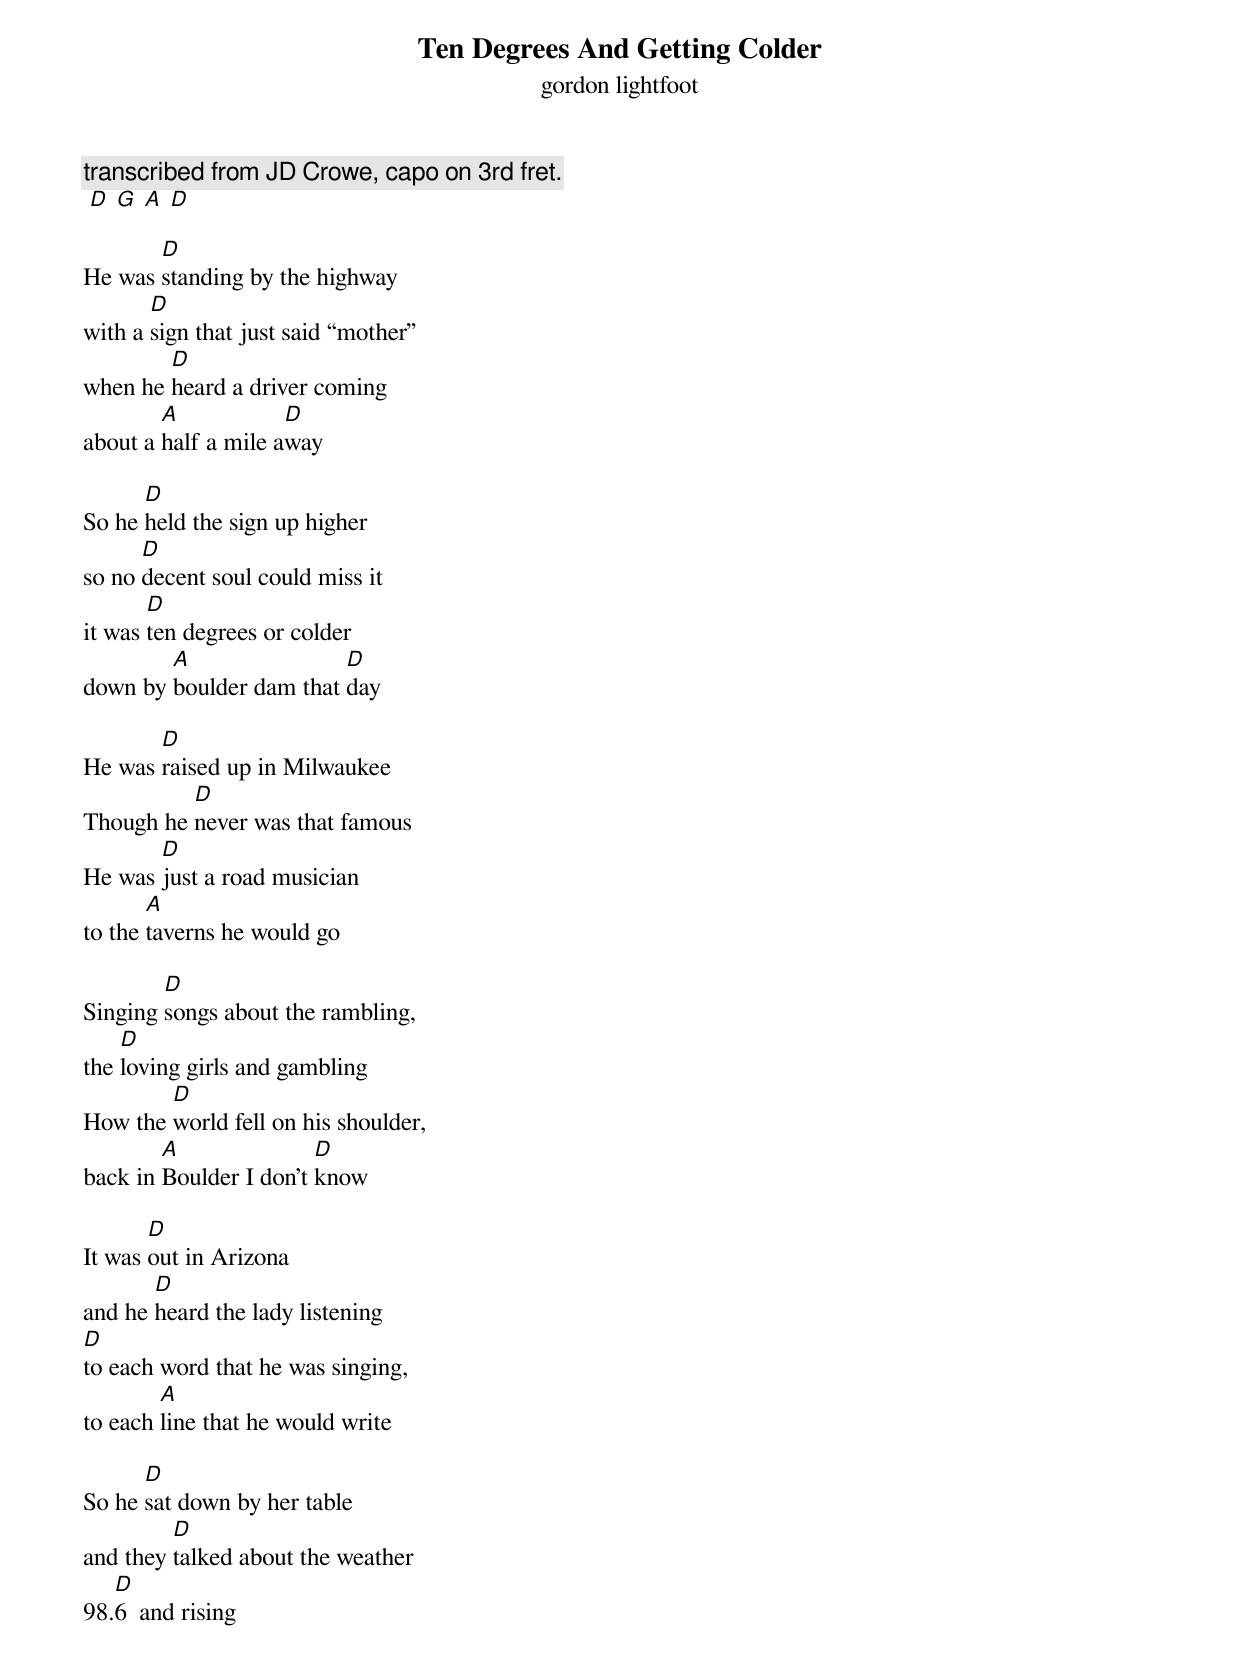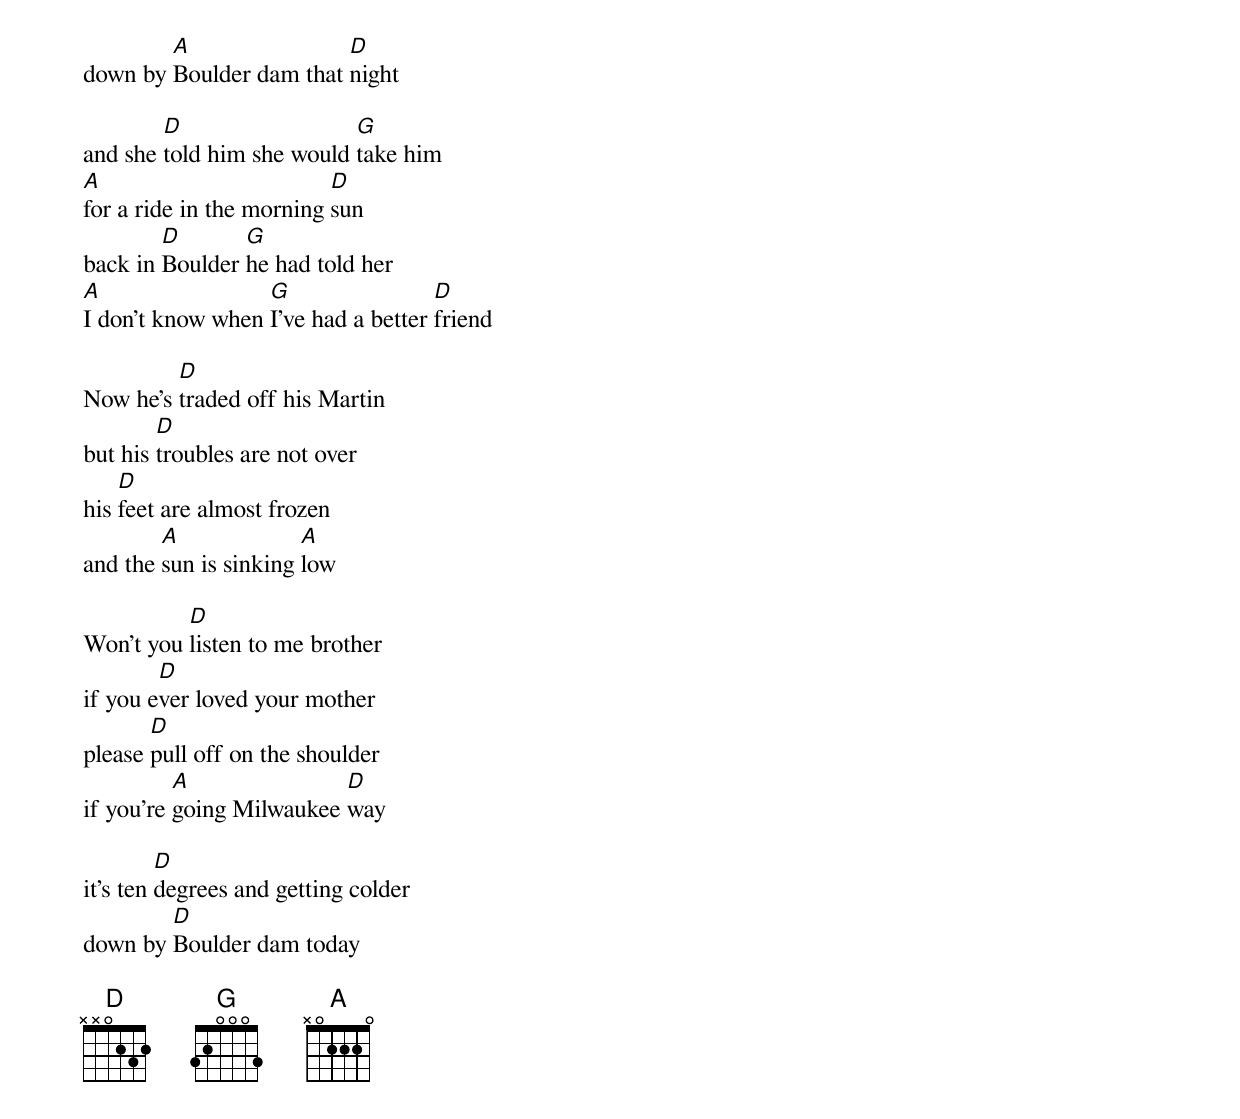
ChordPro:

{title: Ten Degrees And Getting Colder}
{subtitle: gordon lightfoot}

{c:transcribed from JD Crowe, capo on 3rd fret. }
 [D] [G] [A] [D]

He was [D]standing by the highway
with a [D]sign that just said “mother”
when he [D]heard a driver coming
about a [A]half a mile a[D]way

So he [D]held the sign up higher
so no [D]decent soul could miss it
it was [D]ten degrees or colder
down by [A]boulder dam that [D]day

He was [D]raised up in Milwaukee
Though he [D]never was that famous
He was [D]just a road musician
to the [A]taverns he would go

Singing [D]songs about the rambling,
the [D]loving girls and gambling
How the [D]world fell on his shoulder,
back in [A]Boulder I don't [D]know

It was [D]out in Arizona
and he [D]heard the lady listening
[D]to each word that he was singing,
to each [A]line that he would write

So he [D]sat down by her table
and they [D]talked about the weather
98.[D]6  and rising
down by [A]Boulder dam that [D]night

and she [D]told him she would [G]take him
[A]for a ride in the morning [D]sun
back in [D]Boulder [G]he had told her
[A]I don't know when [G]I've had a better [D]friend

Now he's [D]traded off his Martin
but his [D]troubles are not over
his [D]feet are almost frozen
and the [A]sun is sinking [A]low

Won't you [D]listen to me brother
if you e[D]ver loved your mother
please [D]pull off on the shoulder
if you're [A]going Milwaukee [D]way

it's ten [D]degrees and getting colder
down by [D]Boulder dam today

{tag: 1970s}
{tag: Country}
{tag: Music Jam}
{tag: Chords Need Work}
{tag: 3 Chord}
